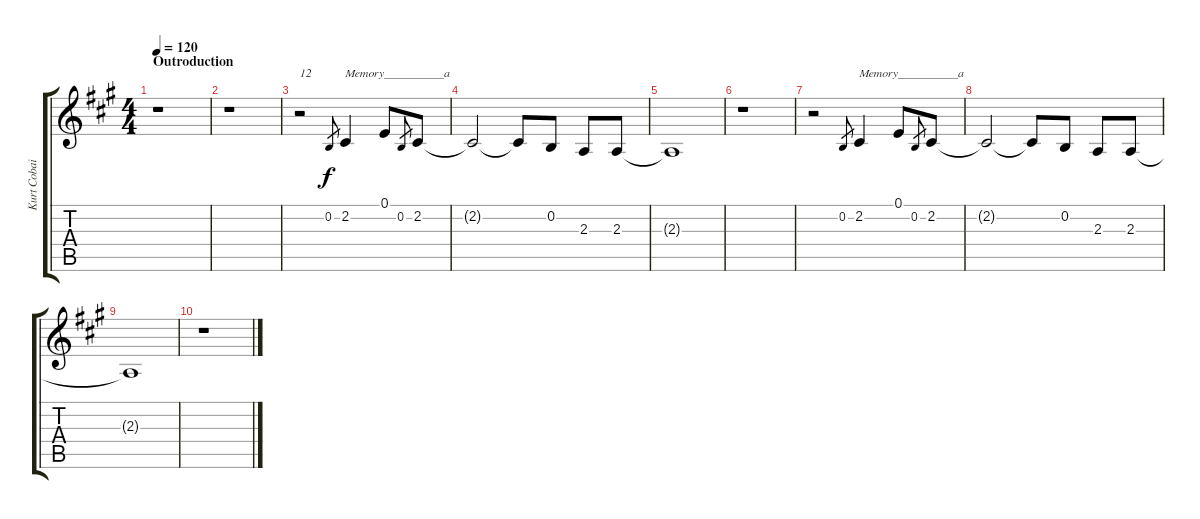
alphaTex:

\track ("Kurt Cobain (Voice)" "Kurt Cobai") {instrument tenorsax}
\staff {score tabs}
\tuning (E4 B3 G3 D3 A2 E2) {hide}
\ts (4 4)
\section ("" "Outroduction")
\tempo 120
\clef g2
\ks a
r.1{dy f} |
r.1 |
r.2{txt "12" volume 12} 0.2.8{gr} 2.2.4{txt "Memory__________a"} 0.1.8 0.2.8{gr} 2.2.8 |
2.2{t}.2 2.2{t}.8 0.2.8 2.3.8 2.3.8 |
2.3{t}.1 |
r.1 |
r.2 0.2.8{gr} 2.2.4{txt "Memory__________a"} 0.1.8 0.2.8{gr} 2.2.8 |
2.2{t}.2 2.2{t}.8 0.2.8 2.3.8 2.3.8 |
2.3{t}.1 |
r.1
